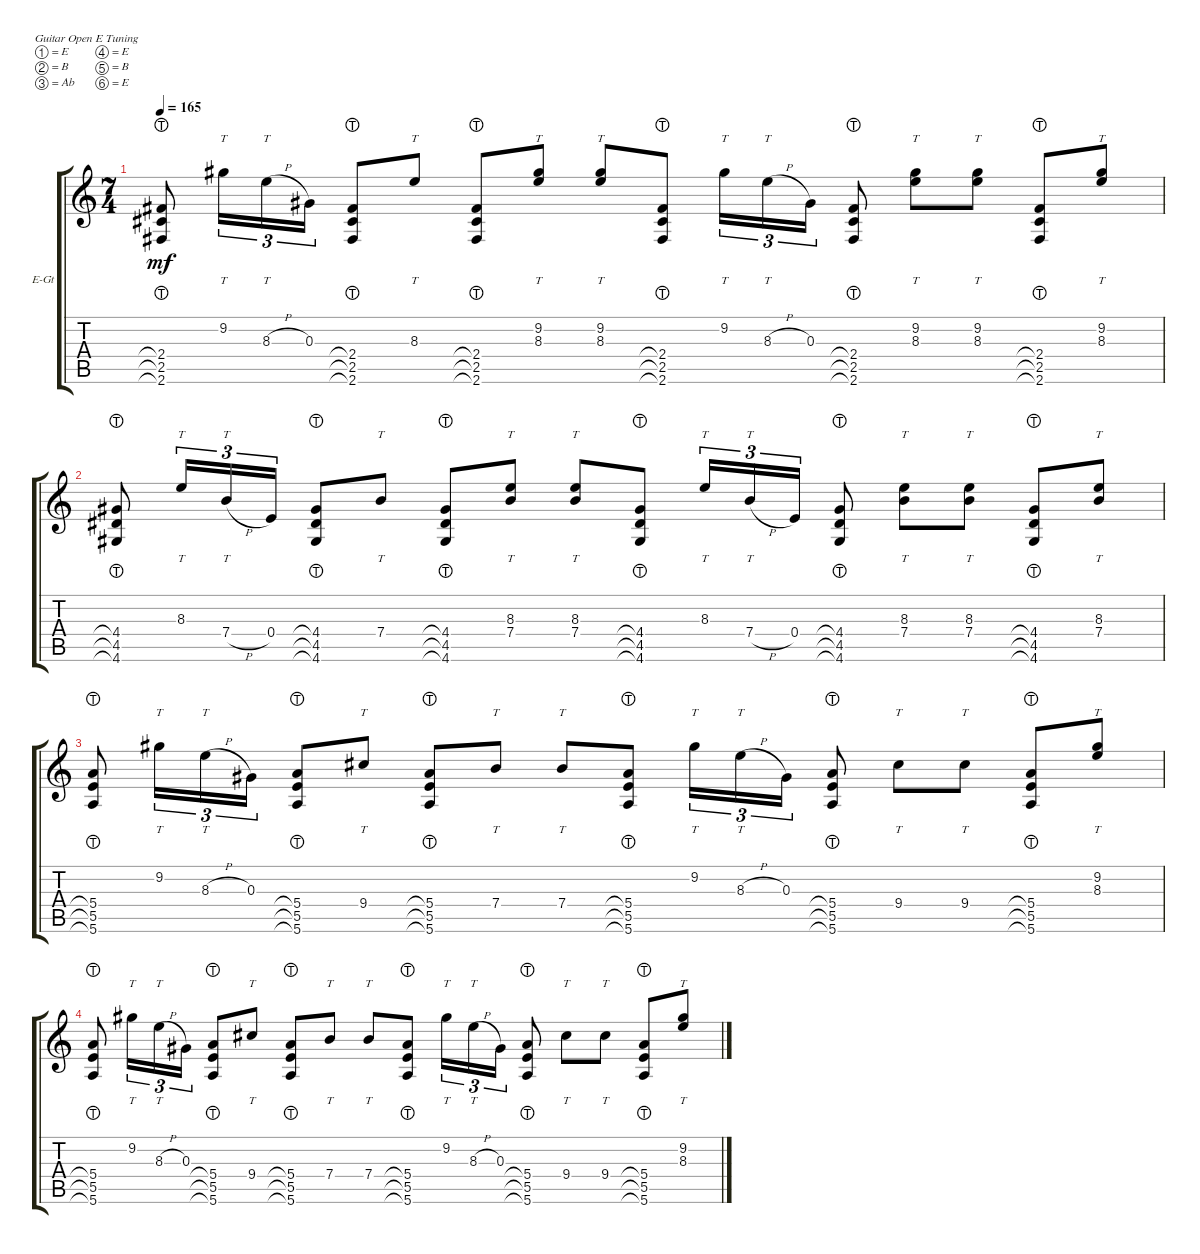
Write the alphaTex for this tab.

\defaultSystemsLayout 4
\bracketExtendMode groupsimilarinstruments
\firstSystemTrackNameOrientation horizontal
\otherSystemsTrackNameOrientation horizontal
\track ("Electric Guitar" "E-Gt") {instrument electricguitarclean}
\staff {score tabs}
\tuning (E4 B3 Ab3 E3 B2 E2)
\ts (7 4)
\tempo 165
\clef g2
\ks c
(2.6{lht} 2.5{lht} 2.4{lht}).8{dy mf} 9.2.16{tt tu (3 2)} 8.3{h}.16{tt tu (3 2)} 0.3.16{tu (3 2)} (2.6{lht} 2.5{lht} 2.4{lht}).8 8.3.8{tt} (2.6{lht} 2.5{lht} 2.4{lht}).8 (8.3 9.2).8{tt} (9.2 8.3).8{tt} (2.6{lht} 2.5{lht} 2.4{lht}).8 9.2.16{tt tu (3 2)} 8.3{h}.16{tt tu (3 2)} 0.3.16{tu (3 2)} (2.6{lht} 2.5{lht} 2.4{lht}).8 (8.3 9.2).8{tt} (9.2 8.3).8{tt} (2.6{lht} 2.5{lht} 2.4{lht}).8 (8.3 9.2).8{tt} |
(4.6{lht} 4.5{lht} 4.4{lht}).8 8.3.16{tt tu (3 2)} 7.4{h}.16{tt tu (3 2)} 0.4.16{tu (3 2)} (4.6{lht} 4.5{lht} 4.4{lht}).8 7.4.8{tt} (4.6{lht} 4.5{lht} 4.4{lht}).8 (8.3 7.4).8{tt} (8.3 7.4).8{tt} (4.6{lht} 4.5{lht} 4.4{lht}).8 8.3.16{tt tu (3 2)} 7.4{h}.16{tt tu (3 2)} 0.4.16{tu (3 2)} (4.6{lht} 4.5{lht} 4.4{lht}).8 (8.3 7.4).8{tt} (8.3 7.4).8{tt} (4.6{lht} 4.5{lht} 4.4{lht}).8 (8.3 7.4).8{tt} |
(5.6{lht} 5.5{lht} 5.4{lht}).8 9.2.16{tt tu (3 2)} 8.3{h}.16{tt tu (3 2)} 0.3.16{tu (3 2)} (5.6{lht} 5.5{lht} 5.4{lht}).8 9.4.8{tt} (5.6{lht} 5.5{lht} 5.4{lht}).8 7.4.8{tt} 7.4.8{tt} (5.6{lht} 5.5{lht} 5.4{lht}).8 9.2.16{tt tu (3 2)} 8.3{h}.16{tt tu (3 2)} 0.3.16{tu (3 2)} (5.6{lht} 5.5{lht} 5.4{lht}).8 9.4.8{tt} 9.4.8{tt} (5.6{lht} 5.5{lht} 5.4{lht}).8 (8.3 9.2).8{tt} |
(5.6{lht} 5.5{lht} 5.4{lht}).8 9.2.16{tt tu (3 2)} 8.3{h}.16{tt tu (3 2)} 0.3.16{tu (3 2)} (5.6{lht} 5.5{lht} 5.4{lht}).8 9.4.8{tt} (5.6{lht} 5.5{lht} 5.4{lht}).8 7.4.8{tt} 7.4.8{tt} (5.6{lht} 5.5{lht} 5.4{lht}).8 9.2.16{tt tu (3 2)} 8.3{h}.16{tt tu (3 2)} 0.3.16{tu (3 2)} (5.6{lht} 5.5{lht} 5.4{lht}).8 9.4.8{tt} 9.4.8{tt} (5.6{lht} 5.5{lht} 5.4{lht}).8 (8.3 9.2).8{tt}
